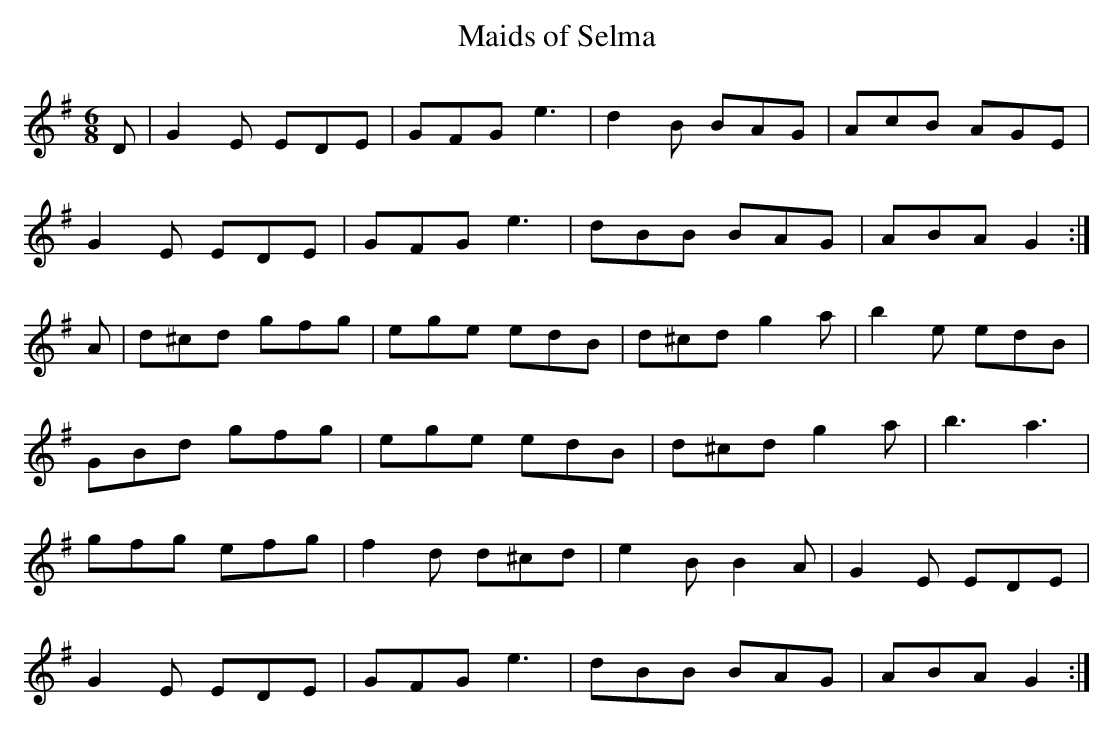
X:1
T: Maids of Selma
M: 6/8
L: 1/8
K: G
D | G2 E EDE | GFG e3 | d2 B BAG | AcB AGE |
G2 E EDE | GFG e3 | dBB BAG | ABA G2 :|
A | d^cd gfg | ege edB | d^cd g2 a | b2 e edB |
GBd gfg | ege edB | d^cd g2 a | b3 a3 |
gfg efg | f2 d d^cd | e2 B B2 A | G2 E EDE |
G2 E EDE | GFG e3 | dBB BAG | ABA G2 :|
